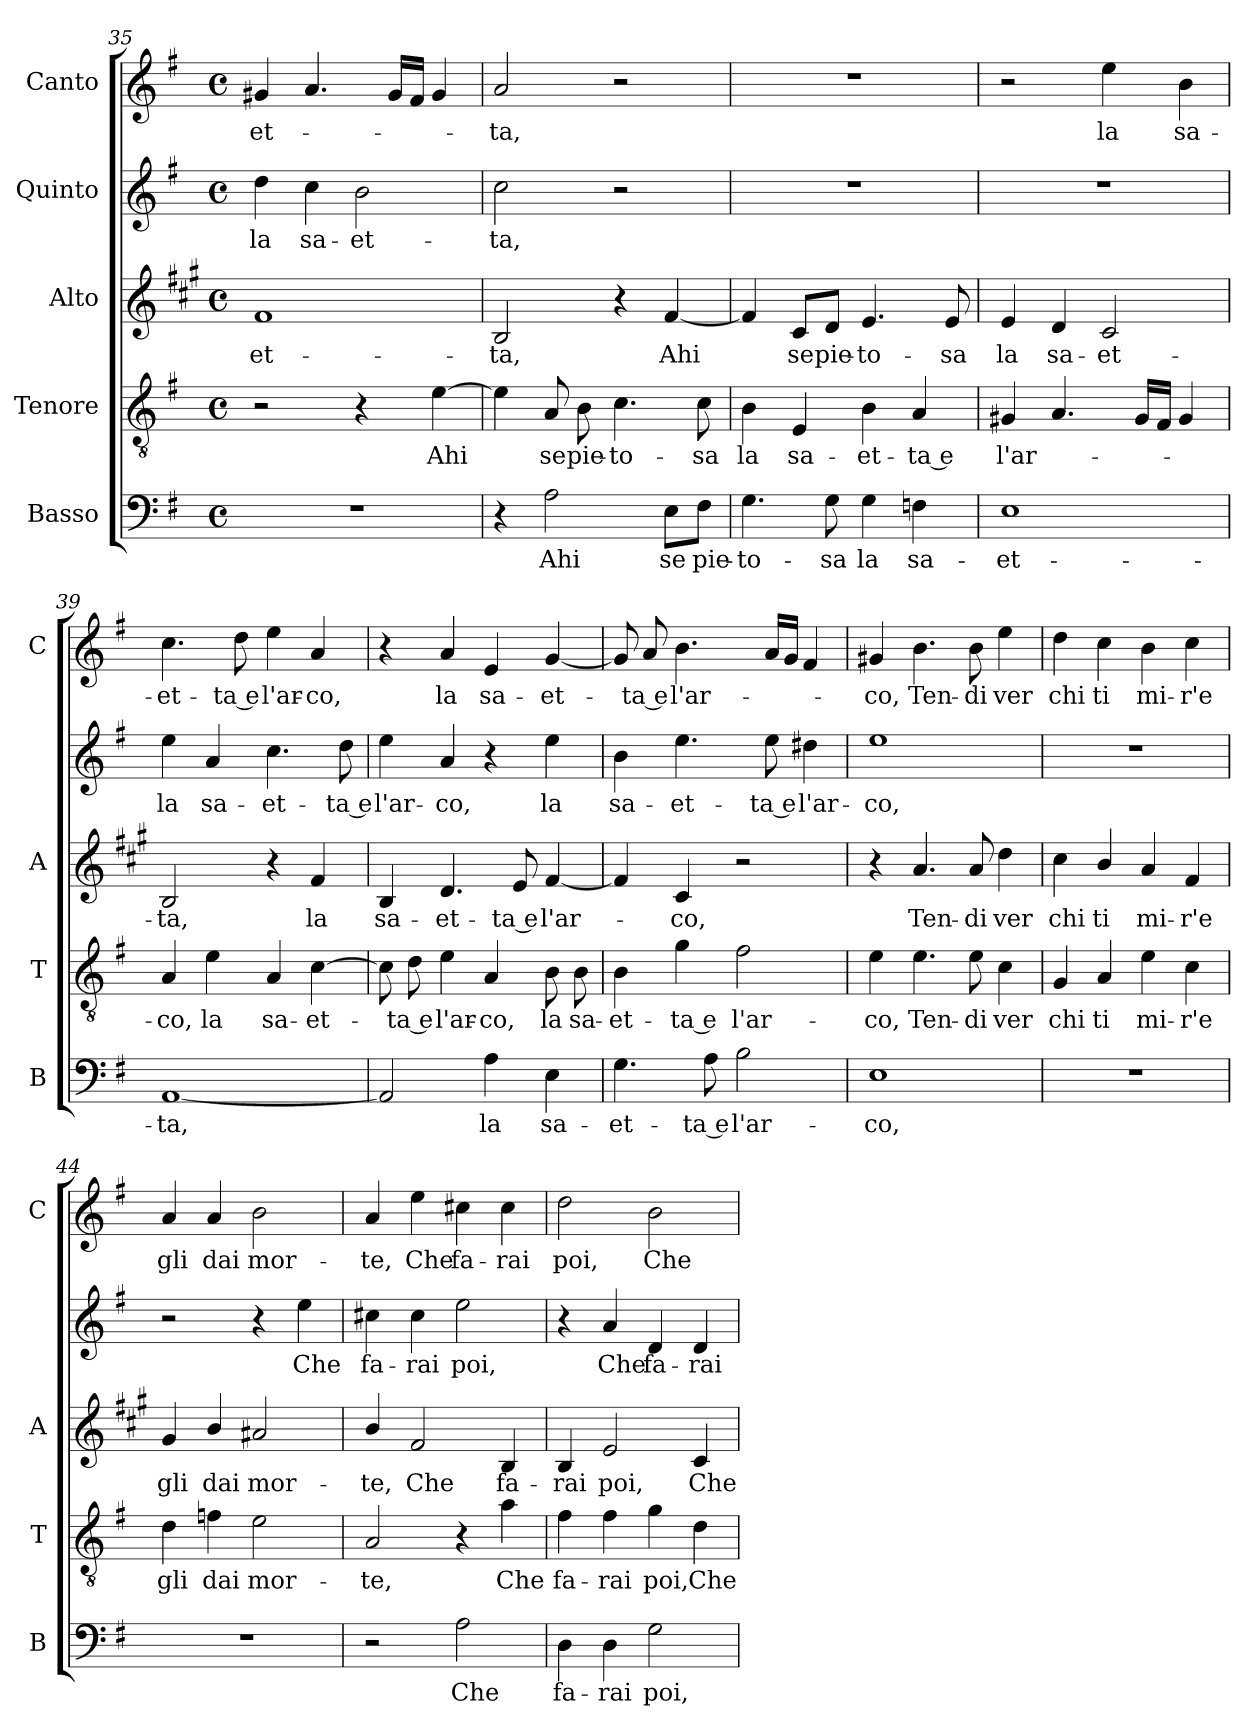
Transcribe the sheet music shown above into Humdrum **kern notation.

**kern	**text	**kern	**text	**kern	**text	**kern	**text	**kern	**text
*part5	*part5	*part4	*part4	*part3	*part3	*part2	*part2	*part1	*part1
*staff5	*staff5	*staff4	*staff4	*staff3	*staff3	*staff2	*staff2	*staff1	*staff1
*I"Basso	*	*I"Tenore	*	*I"Alto	*	*I"Quinto	*	*I"Canto	*
*I'B	*	*I'T	*	*I'A	*	*	*	*I'C	*
*clefF4	*	*clefGv2	*	*clefG2	*	*clefG2	*	*clefG2	*
*	*	*	*	*ITrd1c2	*	*	*	*	*
*k[f#]	*	*k[f#]	*	*k[f#]	*	*k[f#]	*	*k[f#]	*
*G:	*	*G:	*	*G:	*	*G:	*	*G:	*
*M4/4	*	*M4/4	*	*M4/4	*	*M4/4	*	*M4/4	*
*met(c)	*	*met(c)	*	*met(c)	*	*met(c)	*	*met(c)	*
=35	=35	=35	=35	=35	=35	=35	=35	=35	=35
!	!	!	!	!	!LO:LY:b	!	!LO:LY:b	!	!LO:LY:b
1r	.	2r	.	1e	-et-	4dd\	la	4g#X/	-et-
!	!	!	!	!	!	!	!LO:LY:b	!	!
.	.	.	.	.	.	4cc\	sa-	4.a/	.
!	!	!	!	!	!	!	!LO:LY:b	!	!
.	.	4r	.	.	.	2b\	-et-	.	.
.	.	.	.	.	.	.	.	16g#/LL	.
.	.	.	.	.	.	.	.	16f#/JJ	.
!	!	!	!LO:LY:b	!	!	!	!	!	!
.	.	[4e\	Ahi	.	.	.	.	4g#/	.
=36	=36	=36	=36	=36	=36	=36	=36	=36	=36
!	!	!	!	!	!LO:LY:b	!	!LO:LY:b	!	!LO:LY:b
4r	.	4e\]	.	2A/	-ta,	2cc\	-ta,	2a/	-ta,
!	!LO:LY:b	!	!LO:LY:b	!	!	!	!	!	!
2A\	Ahi	8A/	se	.	.	.	.	.	.
!	!	!	!LO:LY:b	!	!	!	!	!	!
.	.	8B\	pie-	.	.	.	.	.	.
!	!	!	!LO:LY:b	!	!	!	!	!	!
.	.	4.c\	-to-	4r	.	2r	.	2r	.
!	!LO:LY:b	!	!	!	!LO:LY:b	!	!	!	!
8E\L	se	.	.	[4e/	Ahi	.	.	.	.
!	!LO:LY:b	!	!LO:LY:b	!	!	!	!	!	!
8F#\J	pie-	8c\	-sa	.	.	.	.	.	.
=37	=37	=37	=37	=37	=37	=37	=37	=37	=37
!	!LO:LY:b	!	!LO:LY:b	!	!	!	!	!	!
4.G\	-to-	4B\	la	4e/]	.	1r	.	1r	.
!	!	!	!LO:LY:b	!	!LO:LY:b	!	!	!	!
.	.	4E/	sa-	8B/L	se	.	.	.	.
!	!LO:LY:b	!	!	!	!LO:LY:b	!	!	!	!
8G\	-sa	.	.	8c/J	pie-	.	.	.	.
!	!LO:LY:b	!	!LO:LY:b	!	!LO:LY:b	!	!	!	!
4G\	la	4B\	-et-	4.d/	-to-	.	.	.	.
!	!LO:LY:b	!	!LO:LY:b	!	!	!	!	!	!
4Fn\	sa-	4A/	-ta e	.	.	.	.	.	.
!	!	!	!	!	!LO:LY:b	!	!	!	!
.	.	.	.	8d/	-sa	.	.	.	.
!!LO:PB:g=z
=38	=38	=38	=38	=38	=38	=38	=38	=38	=38
!	!LO:LY:b	!	!LO:LY:b	!	!LO:LY:b	!	!	!	!
1E	-et-	4G#X/	l'ar-	4d/	la	1r	.	2r	.
!	!	!	!	!	!LO:LY:b	!	!	!	!
.	.	4.A/	.	4c/	sa-	.	.	.	.
!	!	!	!	!	!LO:LY:b	!	!	!	!LO:LY:b
.	.	.	.	2B/	-et-	.	.	4ee\	la
.	.	16G#/LL	.	.	.	.	.	.	.
.	.	16F#/JJ	.	.	.	.	.	.	.
!	!	!	!	!	!	!	!	!	!LO:LY:b
.	.	4G#/	.	.	.	.	.	4b\	sa-
=39	=39	=39	=39	=39	=39	=39	=39	=39	=39
!	!LO:LY:b	!	!LO:LY:b	!	!LO:LY:b	!	!LO:LY:b	!	!LO:LY:b
[1AA	-ta,	4A/	-co,	2A/	-ta,	4ee\	la	4.cc\	-et-
!	!	!	!LO:LY:b	!	!	!	!LO:LY:b	!	!
.	.	4e\	la	.	.	4a/	sa-	.	.
!	!	!	!	!	!	!	!	!	!LO:LY:b
.	.	.	.	.	.	.	.	8dd\	-ta e
!	!	!	!LO:LY:b	!	!	!	!LO:LY:b	!	!LO:LY:b
.	.	4A/	sa-	4r	.	4.cc\	-et-	4ee\	l'ar-
!	!	!	!LO:LY:b	!	!LO:LY:b	!	!	!	!LO:LY:b
.	.	[4c\	-et-	4e/	la	.	.	4a/	-co,
!	!	!	!	!	!	!	!LO:LY:b	!	!
.	.	.	.	.	.	8dd\	-ta e	.	.
=40	=40	=40	=40	=40	=40	=40	=40	=40	=40
!	!	!	!	!	!LO:LY:b	!	!LO:LY:b	!	!
2AA/]	.	8c\]	.	4A/	sa-	4ee\	l'ar-	4r	.
!	!	!	!LO:LY:b	!	!	!	!	!	!
.	.	8d\	-ta e	.	.	.	.	.	.
!	!	!	!LO:LY:b	!	!LO:LY:b	!	!LO:LY:b	!	!LO:LY:b
.	.	4e\	l'ar-	4.c/	-et-	4a/	-co,	4a/	la
!	!LO:LY:b	!	!LO:LY:b	!	!	!	!	!	!LO:LY:b
4A\	la	4A/	-co,	.	.	4r	.	4e/	sa-
!	!	!	!	!	!LO:LY:b	!	!	!	!
.	.	.	.	8d/	-ta e	.	.	.	.
!	!LO:LY:b	!	!LO:LY:b	!	!LO:LY:b	!	!LO:LY:b	!	!LO:LY:b
4E\	sa-	8B\	la	[4e/	l'ar-	4ee\	la	[4g/	-et-
!	!	!	!LO:LY:b	!	!	!	!	!	!
.	.	8B\	sa-	.	.	.	.	.	.
=41	=41	=41	=41	=41	=41	=41	=41	=41	=41
!	!LO:LY:b	!	!LO:LY:b	!	!	!	!LO:LY:b	!	!
4.G\	-et-	4B\	-et-	4e/]	.	4b\	sa-	8g/]	.
!	!	!	!	!	!	!	!	!	!LO:LY:b
.	.	.	.	.	.	.	.	8a/	-ta e
!	!	!	!LO:LY:b	!	!LO:LY:b	!	!LO:LY:b	!	!LO:LY:b
.	.	4g\	-ta e	4B/	-co,	4.ee\	-et-	4.b\	l'ar-
!	!LO:LY:b	!	!	!	!	!	!	!	!
8A\	-ta e	.	.	.	.	.	.	.	.
!	!LO:LY:b	!	!LO:LY:b	!	!	!	!	!	!
2B\	l'ar-	2f#\	l'ar-	2r	.	.	.	.	.
!	!	!	!	!	!	!	!LO:LY:b	!	!
.	.	.	.	.	.	8ee\	-ta e	16a/LL	.
.	.	.	.	.	.	.	.	16g/JJ	.
!	!	!	!	!	!	!	!LO:LY:b	!	!
.	.	.	.	.	.	4dd#X\	l'ar-	4f#/	.
=42	=42	=42	=42	=42	=42	=42	=42	=42	=42
!	!LO:LY:b	!	!LO:LY:b	!	!	!	!LO:LY:b	!	!LO:LY:b
1E	-co,	4e\	-co,	4r	.	1ee	-co,	4g#X/	-co,
!	!	!	!LO:LY:b	!	!LO:LY:b	!	!	!	!LO:LY:b
.	.	4.e\	Ten-	4.g/	Ten-	.	.	4.b\	Ten-
!	!	!	!LO:LY:b	!	!LO:LY:b	!	!	!	!LO:LY:b
.	.	8e\	-di	8g/	-di	.	.	8b\	-di
!	!	!	!LO:LY:b	!	!LO:LY:b	!	!	!	!LO:LY:b
.	.	4c\	ver	4cc\	ver	.	.	4ee\	ver
=43	=43	=43	=43	=43	=43	=43	=43	=43	=43
!	!	!	!LO:LY:b	!	!LO:LY:b	!	!	!	!LO:LY:b
1r	.	4G/	chi	4b\	chi	1r	.	4dd\	chi
!	!	!	!LO:LY:b	!	!LO:LY:b	!	!	!	!LO:LY:b
.	.	4A/	ti	4a/	ti	.	.	4cc\	ti
!	!	!	!LO:LY:b	!	!LO:LY:b	!	!	!	!LO:LY:b
.	.	4e\	mi-	4g/	mi-	.	.	4b\	mi-
!	!	!	!LO:LY:b	!	!LO:LY:b	!	!	!	!LO:LY:b
.	.	4c\	-r'e	4e/	-r'e	.	.	4cc\	-r'e
!!LO:LB:g=z
=44	=44	=44	=44	=44	=44	=44	=44	=44	=44
!	!	!	!LO:LY:b	!	!LO:LY:b	!	!	!	!LO:LY:b
1r	.	4d\	gli	4f#/	gli	2r	.	4a/	gli
!	!	!	!LO:LY:b	!	!LO:LY:b	!	!	!	!LO:LY:b
.	.	4fn\	dai	4a/	dai	.	.	4a/	dai
!	!	!	!LO:LY:b	!	!LO:LY:b	!	!	!	!LO:LY:b
.	.	2e\	mor-	2g#X/	mor-	4r	.	2b\	mor-
!	!	!	!	!	!	!	!LO:LY:b	!	!
.	.	.	.	.	.	4ee\	Che	.	.
=45	=45	=45	=45	=45	=45	=45	=45	=45	=45
!	!	!	!LO:LY:b	!	!LO:LY:b	!	!LO:LY:b	!	!LO:LY:b
2r	.	2A/	-te,	4a/	-te,	4cc#X\	fa-	4a/	-te,
!	!	!	!	!	!LO:LY:b	!	!LO:LY:b	!	!LO:LY:b
.	.	.	.	2e/	Che	4cc#\	-rai	4ee\	Che
!	!LO:LY:b	!	!	!	!	!	!LO:LY:b	!	!LO:LY:b
2A\	Che	4r	.	.	.	2ee\	poi,	4cc#X\	fa-
!	!	!	!LO:LY:b	!	!LO:LY:b	!	!	!	!LO:LY:b
.	.	4a\	Che	4A/	fa-	.	.	4cc#\	-rai
=46	=46	=46	=46	=46	=46	=46	=46	=46	=46
!	!LO:LY:b	!	!LO:LY:b	!	!LO:LY:b	!	!	!	!LO:LY:b
4D\	fa-	4f#\	fa-	4A/	-rai	4r	.	2dd\	poi,
!	!LO:LY:b	!	!LO:LY:b	!	!LO:LY:b	!	!LO:LY:b	!	!
4D\	-rai	4f#\	-rai	2d/	poi,	4a/	Che	.	.
!	!LO:LY:b	!	!LO:LY:b	!	!	!	!LO:LY:b	!	!LO:LY:b
2G\	poi,	4g\	poi,	.	.	4d/	fa-	2b\	Che
!	!	!	!LO:LY:b	!	!LO:LY:b	!	!LO:LY:b	!	!
.	.	4d\	Che	4B/	Che	4d/	-rai	.	.
=	=	=	=	=	=	=	=	=	=
*-	*-	*-	*-	*-	*-	*-	*-	*-	*-
